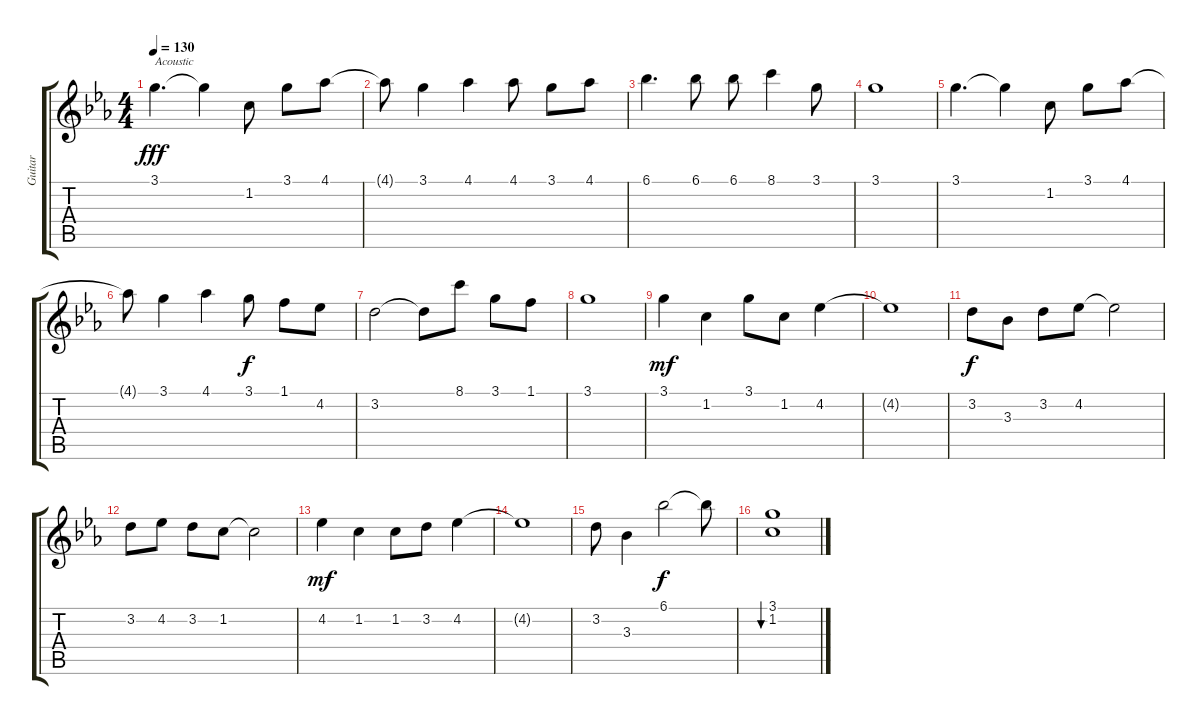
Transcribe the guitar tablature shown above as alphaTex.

\track ("Guitar" "Guitar") {instrument acousticguitarsteel}
\staff {score tabs}
\tuning (E4 B3 G3 D3 A2 E2) {hide}
\ts (4 4)
\tempo 130
\clef g2
\ks cminor
3.1.4{d txt "Acoustic" dy fff balance 2 instrument acousticguitarsteel} 3.1{t}.4 1.2.8 3.1.8 4.1.8 |
4.1{t}.8 3.1.4 4.1.4 4.1.8 3.1.8 4.1.8 |
6.1.4{d} 6.1.8 6.1.8 8.1.4 3.1.8 |
3.1.1 |
3.1.4{d} 3.1{t}.4 1.2.8 3.1.8 4.1.8 |
4.1{t}.8 3.1.4 4.1.4 3.1.8{dy f} 1.1.8 4.2.8 |
3.2.2 3.2{t}.8 8.1.8 3.1.8 1.1.8 |
3.1.1 |
3.1.4{dy mf} 1.2.4 3.1.8 1.2.8 4.2.4 |
4.2{t}.1 |
3.2.8{dy f} 3.3.8 3.2.8 4.2.8 4.2{t}.2 |
3.2.8 4.2.8 3.2.8 1.2.8 1.2{t}.2 |
4.2.4{dy mf} 1.2.4 1.2.8 3.2.8 4.2.4 |
4.2{t}.1 |
3.2.8 3.3.4 6.1.2{dy f} 6.1{t}.8 |
(3.1 1.2).1{bu 240}
